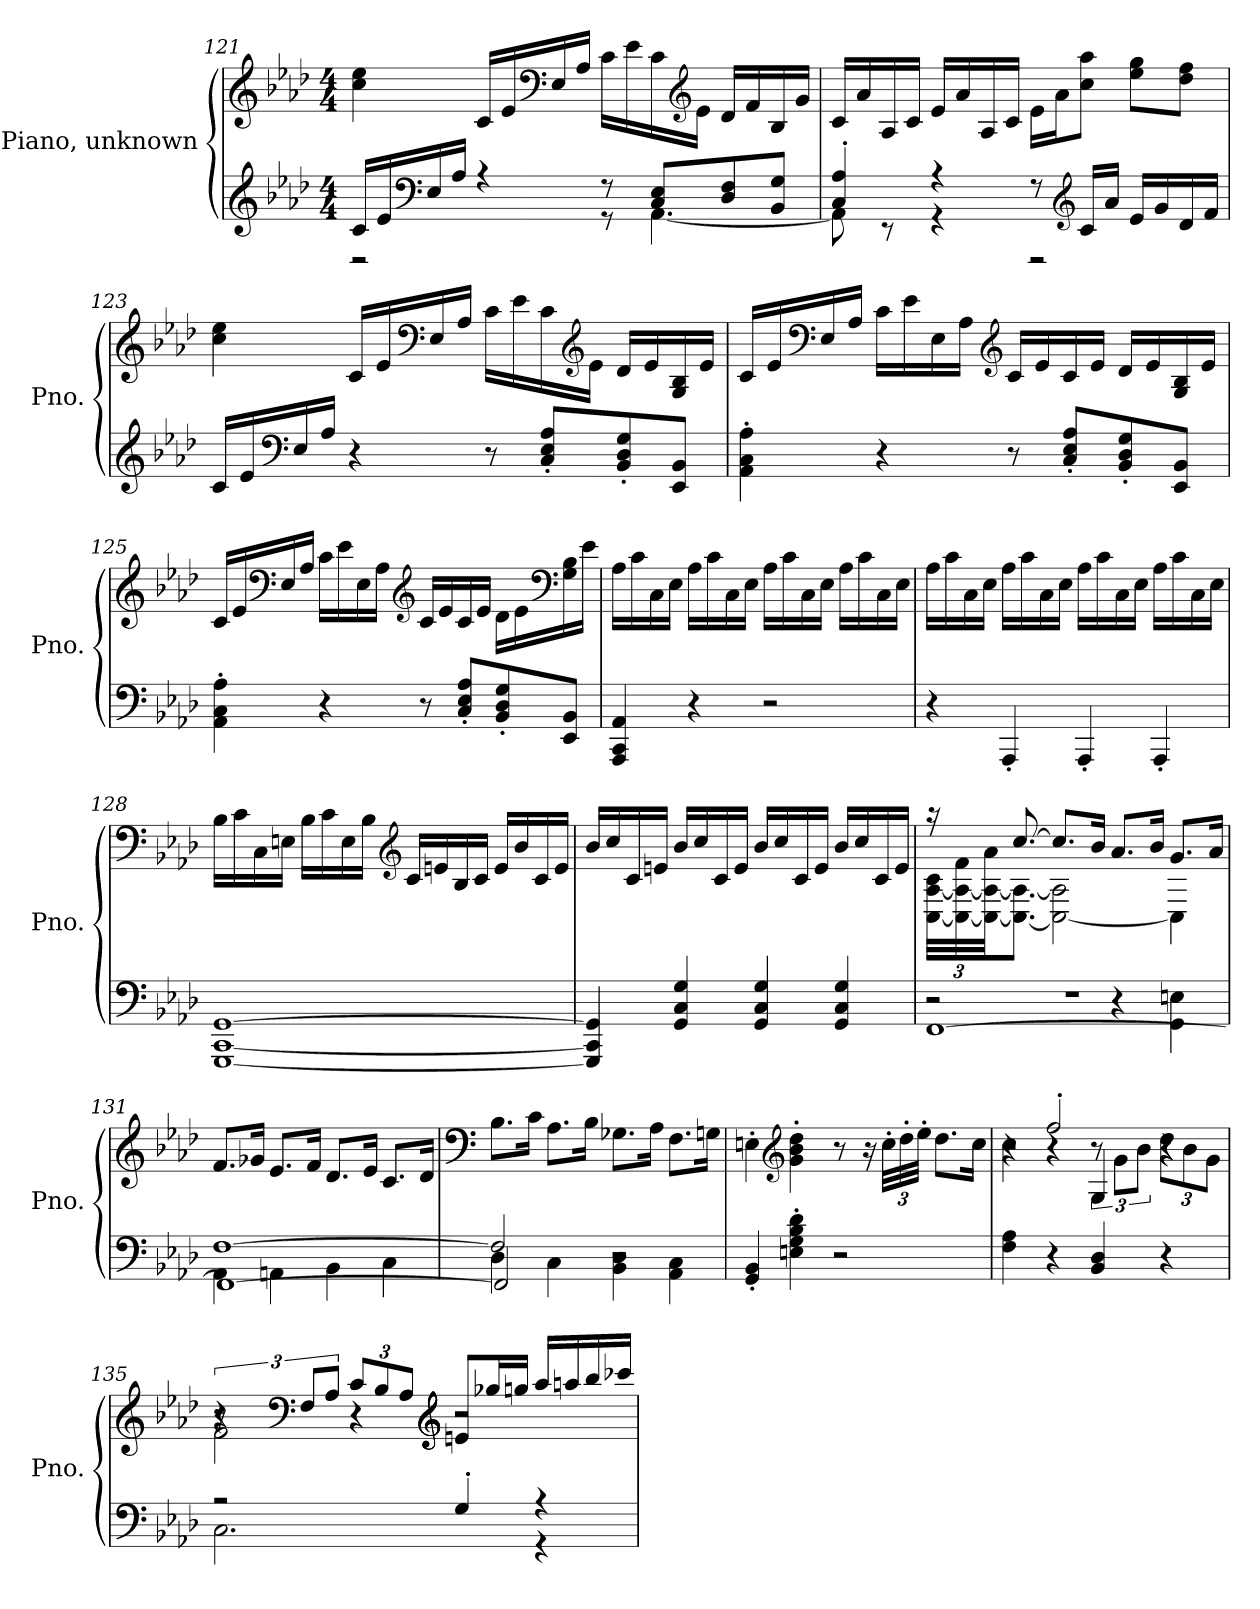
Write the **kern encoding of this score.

**kern	**kern
*part1	*part1
*staff2	*staff1
*I"Piano, unknown	*
*I'Pno.	*
!!LO:LB:g=z
*clefG2	*clefG2
*k[b-e-a-d-]	*k[b-e-a-d-]
*M4/4	*M4/4
=121	=121
*^	*
16c/LL	2r	4cc\ 4ee-\
16e-/	.	.
*clefF4	*	*
16E-/	.	.
16A-/JJ	.	.
4r	.	16c/LL
.	.	16e-/
*	*	*clefF4
.	.	16E-/
.	.	16A-/JJ
8r	8r	16c\LL
.	.	16e-\
8C/ 8E-/L	[4.AA-\	16c\
*	*	*clefG2
.	.	16e-\JJ
8D-/ 8F/	.	16d-/LL
.	.	16f/
8BB-/ 8G/J	.	16B-/
.	.	16g/JJ
=122	=122	=122
4C/' 4A-/'	8AA-\]	16c/LL
.	.	16a-/
.	8r	16A-/
.	.	16c/JJ
4r	4r	16e-/LL
.	.	16a-/
.	.	16A-/
.	.	16c/JJ
8r	2r	16e-\LL
.	.	16a-\J
*clefG2	*	*
16c/LL	.	8cc\ 8aa-\J
16a-/JJ	.	.
16e-/LL	.	8ee-\ 8gg\L
16g/	.	.
16d-/	.	8dd-\ 8ff\J
16f/JJ	.	.
*v	*v	*
!!LO:LB:g=z
=123	=123
16c/LL	4cc\ 4ee-\
16e-/	.
*clefF4	*
16E-/	.
16A-/JJ	.
4r	16c/LL
.	16e-/
*	*clefF4
.	16E-/
.	16A-/JJ
8r	16c\LL
.	16e-\
8C/' 8E-/' 8A-/'L	16c\
*	*clefG2
.	16e-\JJ
8BB-/' 8D-/' 8G/'	16d-/LL
.	16e-/
8EE-/ 8BB-/J	16G/ 16B-/
.	16e-/JJ
=124	=124
4AA-\' 4C\' 4A-\'	16c/LL
.	16e-/
*	*clefF4
.	16E-/
.	16A-/JJ
4r	16c\LL
.	16e-\
.	16E-\
.	16A-\JJ
*	*clefG2
8r	16c/LL
.	16e-/
8C/' 8E-/' 8A-/'L	16c/
.	16e-/JJ
8BB-/' 8D-/' 8G/'	16d-/LL
.	16e-/
8EE-/ 8BB-/J	16G/ 16B-/
.	16e-/JJ
!!LO:LB:g=z
=125	=125
4AA-\' 4C\' 4A-\'	16c/LL
.	16e-/
*	*clefF4
.	16E-/
.	16A-/JJ
4r	16c\LL
.	16e-\
.	16E-\
.	16A-\JJ
*	*clefG2
8r	16c/LL
.	16e-/
8C/' 8E-/' 8A-/'L	16c/
.	16e-/JJ
8BB-/' 8D-/' 8G/'	16d-\LL
.	16e-\
*	*clefF4
8EE-/ 8BB-/J	16G\ 16B-\
.	16e-\JJ
=126	=126
4AAA-/ 4CC/ 4AA-/	16A-\LL
.	16c\
.	16C\
.	16E-\JJ
4r	16A-\LL
.	16c\
.	16C\
.	16E-\JJ
2r	16A-\LL
.	16c\
.	16C\
.	16E-\JJ
.	16A-\LL
.	16c\
.	16C\
.	16E-\JJ
!!LO:LB:g=z
=127	=127
4r	16A-\LL
.	16c\
.	16C\
.	16E-\JJ
4AAA-'/	16A-\LL
.	16c\
.	16C\
.	16E-\JJ
4AAA-'/	16A-\LL
.	16c\
.	16C\
.	16E-\JJ
4AAA-'/	16A-\LL
.	16c\
.	16C\
.	16E-\JJ
=128	=128
[1GGG [1CC [1GG	16B-\LL
.	16c\
.	16C\
.	16En\JJ
.	16B-\LL
.	16c\
.	16E\
.	16B-\JJ
*	*clefG2
.	16c/LL
.	16en/
.	16B-/
.	16c/JJ
.	16e/LL
.	16b-/
.	16c/
.	16e/JJ
!!LO:PB:g=z
=129	=129
4GGG/] 4CC/] 4GG/]	16b-/LL
.	16cc/
.	16c/
.	16en/JJ
4GG/ 4C/ 4G/	16b-/LL
.	16cc/
.	16c/
.	16e/JJ
4GG/ 4C/ 4G/	16b-/LL
.	16cc/
.	16c/
.	16e/JJ
4GG/ 4C/ 4G/	16b-/LL
.	16cc/
.	16c/
.	16e/JJ
=130	=130
*^	*^
*	*^	*	*
*	*	*	*	*Xbrackettup
1r	2r	[1FF	16r	[48C\ [48A-\ 48c\LLL
.	.	.	.	48C\_ 48A-\_ 48f\
.	.	.	.	48C\_ 48A-\_ 48a-\JJ
.	.	.	[8.cc/	8.C\_ 8.A-\_J
.	.	.	8.cc/L]	2C\_ 2A-\]
.	.	.	16b-/Jk	.
.	4r	.	8.a-/L	.
.	.	.	16b-/Jk	.
.	4GG\ 4En\	.	8.g/L	4C\]
.	.	.	16a-/Jk	.
*	*	*	*v	*v
=131	=131	=131	=131
[1F	4AA-\	1FF_	8.f/L
.	.	.	16g-X/Jk
.	4AAn\	.	8.e-/L
.	.	.	16f/Jk
.	4BB-\	.	8.d-/L
.	.	.	16e-/Jk
.	4C\	.	8.c/L
.	.	.	16d-/Jk
!!LO:LB:g=z
=132	=132	=132	=132
*	*	*	*clefF4
2F/]	4D-\	2FF/]	8.B-\L
.	.	.	16c\Jk
.	4C\	.	8.A-\L
.	.	.	16B-\Jk
2r	4BB-\ 4D-\	2r	8.G-X\L
.	.	.	16A-\Jk
.	4AA-\ 4C\	.	8.F\L
.	.	.	16Gn\Jk
*v	*v	*v	*
=133	=133
4GG/' 4BB-/'	4En'\
*	*clefG2
4En\' 4G\' 4B-\' 4d-\'	4g\' 4b-\' 4dd-\'
2r	8r
.	16r
.	48cc'\LLL
.	48dd-'\
.	48ee-'\JJJ
.	8.dd-\L
.	16cc\Jk
=134	=134
*	*^
*	*	*^
4F\ 4A-\	4r	4cc\	2r
4r	2ff'/	4r	.
*	*	*brackettup	*
4BB-/ 4D-/	.	12r	4G/
.	.	12g\L	.
.	.	12b-\J	.
*	*	*Xbrackettup	*
4r	4r	12dd-\L	4r
.	.	12b-\	.
.	.	12g\J	.
!!LO:LB:g=z	!!	!!
=135	=135	=135	=135
*^	*	*	*
*	*	*brackettup	*	*
2r	2.C\	12r	2f\	4r
*	*	*clefF4	*	*
.	.	12F/L	.	.
.	.	12A-/J	.	.
*	*	*	*	*Xbrackettup
.	.	4r	.	12c/L
.	.	.	.	12B-/
.	.	.	.	12A-/J
*	*	*clefG2	*	*
4G'/	.	8en/L	2r	2r
.	.	16gg-X/L	.	.
.	.	16ggn/JJ	.	.
4r	4r	16aa-/LL	.	.
.	.	16aan/	.	.
.	.	16bb-/	.	.
.	.	16ccc-X/JJ	.	.
*v	*v	*	*	*
*	*v	*v	*v
=	=
*-	*-
